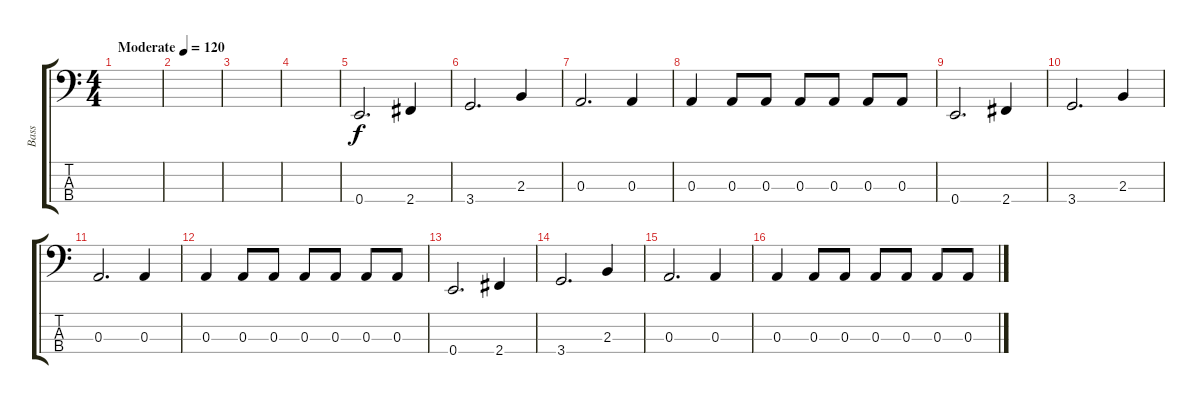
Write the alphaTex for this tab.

\track ("Bass" "Bass") {instrument electricbassfinger}
\staff {score tabs}
\tuning (G2 D2 A1 E1) {hide}
\ts (4 4)
\tempo (120 "Moderate")
\clef f4
\ks c
|
|
|
|
0.4.2{d} 2.4.4 |
3.4.2{d} 2.3.4 |
0.3.2{d} 0.3.4 |
0.3.4 0.3.8 0.3.8 0.3.8 0.3.8 0.3.8 0.3.8 |
0.4.2{d} 2.4.4 |
3.4.2{d} 2.3.4 |
0.3.2{d} 0.3.4 |
0.3.4 0.3.8 0.3.8 0.3.8 0.3.8 0.3.8 0.3.8 |
0.4.2{d} 2.4.4 |
3.4.2{d} 2.3.4 |
0.3.2{d} 0.3.4 |
0.3.4 0.3.8 0.3.8 0.3.8 0.3.8 0.3.8 0.3.8
